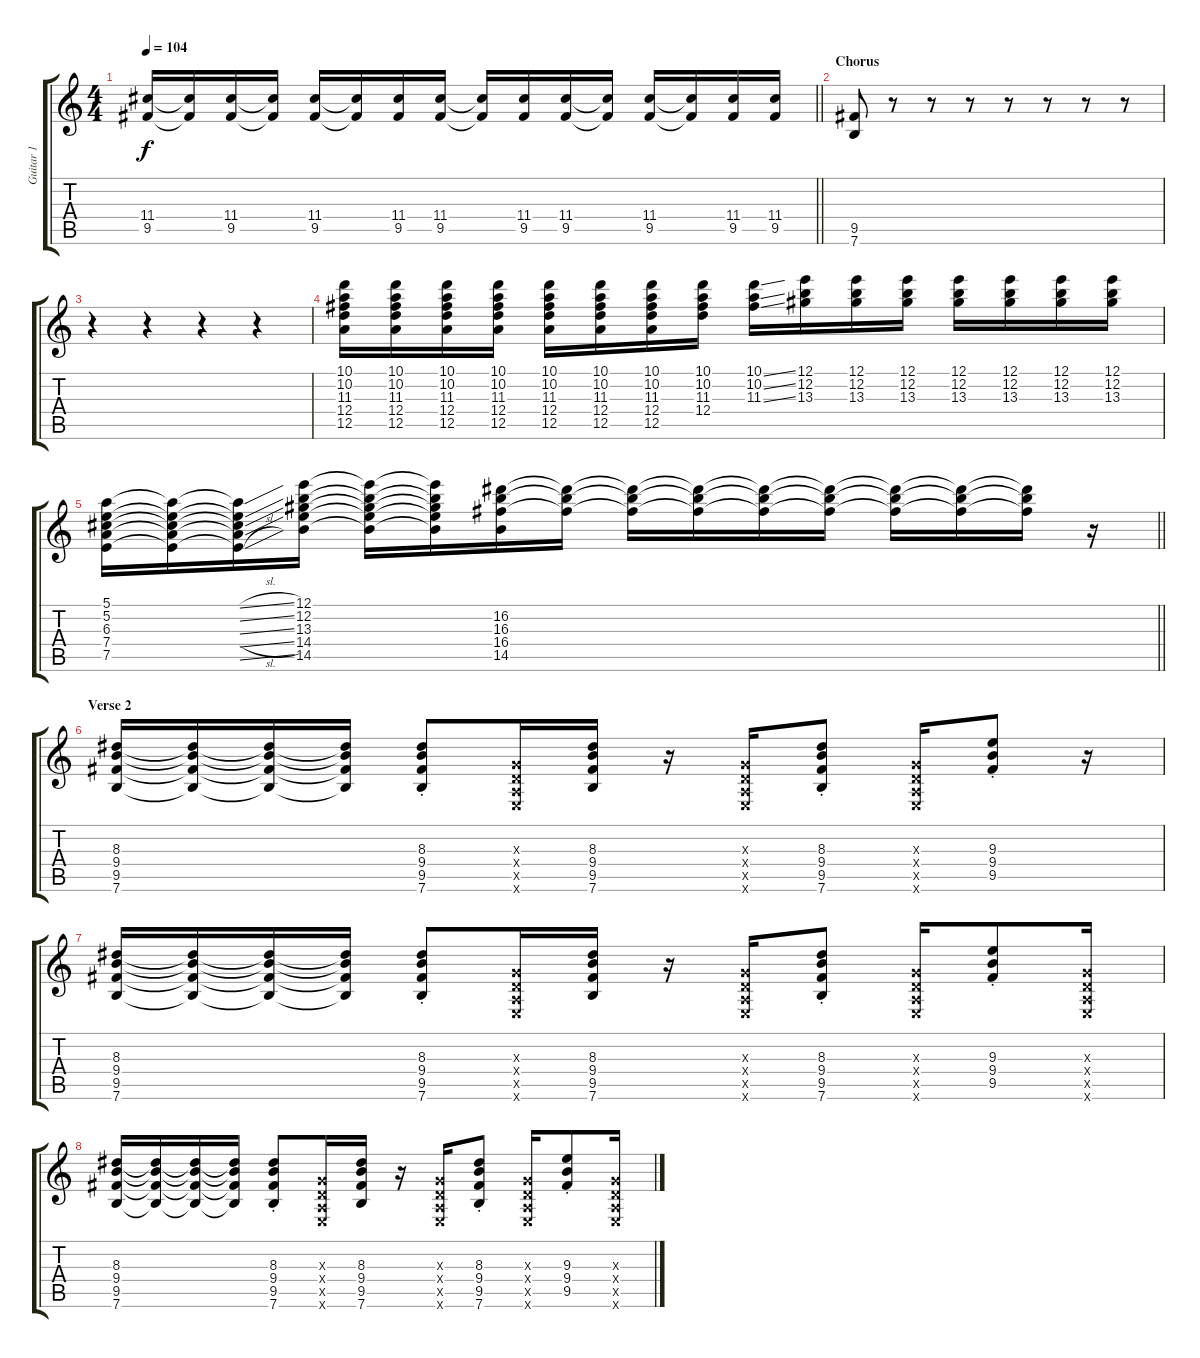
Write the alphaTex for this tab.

\track ("Guitar 1" "Guitar 1") {instrument overdrivenguitar}
\staff {score tabs}
\tuning (E4 B3 G3 D3 A2 E2) {hide}
\ts (4 4)
\tempo 104
\clef g2
\barLineRight lightlight
\ks c
(11.4 9.5).16{dy f} (11.4{t} 9.5{t}).16 (11.4 9.5).16 (11.4{t} 9.5{t}).16 (11.4 9.5).16 (11.4{t} 9.5{t}).16 (11.4 9.5).16 (11.4 9.5).16 (11.4{t} 9.5{t}).16 (11.4 9.5).16 (11.4 9.5).16 (11.4{t} 9.5{t}).16 (11.4 9.5).16 (11.4{t} 9.5{t}).16 (11.4 9.5).16 (11.4 9.5).16 |
\section ("" "Chorus")
(9.5 7.6).8 r.8 r.8 r.8 r.8 r.8 r.8 r.8 |
r.4 r.4 r.4 r.4 |
(10.1 10.2 11.3 12.4 12.5).16 (10.1 10.2 11.3 12.4 12.5).16 (10.1 10.2 11.3 12.4 12.5).16 (10.1 10.2 11.3 12.4 12.5).16 (10.1 10.2 11.3 12.4 12.5).16 (10.1 10.2 11.3 12.4 12.5).16 (10.1 10.2 11.3 12.4 12.5).16 (10.1 10.2 11.3 12.4).16 (10.1{ss} 10.2{ss} 11.3{ss}).16 (12.1 12.2 13.3).16 (12.1 12.2 13.3).16 (12.1 12.2 13.3).16 (12.1 12.2 13.3).16 (12.1 12.2 13.3).16 (12.1 12.2 13.3).16 (12.1 12.2 13.3).16 |
\barLineRight lightlight
(5.1 5.2 6.3 7.4 7.5).16 (5.1{t} 5.2{t} 6.3{t} 7.4{t} 7.5{t}).16 (5.1{sl t} 5.2{sl t} 6.3{sl t} 7.4{sl t} 7.5{sl t}).16 (12.1 12.2 13.3 14.4 14.5).16 (12.1{t} 12.2{t} 13.3{t} 14.4{t} 14.5{t}).16 (12.1{t} 12.2{t} 13.3{t} 14.4{t} 14.5{t}).16 (16.2 16.3 16.4 14.5).16 (16.2{t} 16.3{t} 16.4{t}).16 (16.2{t} 16.3{t} 16.4{t}).16 (16.2{t} 16.3{t} 16.4{t}).16 (16.2{t} 16.3{t} 16.4{t}).16 (16.2{t} 16.3{t} 16.4{t}).16 (16.2{t} 16.3{t} 16.4{t}).16 (16.2{t} 16.3{t} 16.4{t}).16 (16.2{t} 16.3{t} 16.4{t}).16 r.16 |
\section ("" "Verse 2")
(8.3 9.4 9.5 7.6).16 (8.3{t} 9.4{t} 9.5{t} 7.6{t}).16 (8.3{t} 9.4{t} 9.5{t} 7.6{t}).16 (8.3{t} 9.4{t} 9.5{t} 7.6{t}).16 (8.3{st} 9.4{st} 9.5{st} 7.6{st}).8 (0.3{x} 0.4{x} 0.5{x} 0.6{x}).16 (8.3 9.4 9.5 7.6).16 r.16 (0.3{x} 0.4{x} 0.5{x} 0.6{x}).16 (8.3{st} 9.4{st} 9.5{st} 7.6{st}).8 (0.3{x} 0.4{x} 0.5{x} 0.6{x}).16 (9.3{st} 9.4{st} 9.5).8 r.16 |
(8.3 9.4 9.5 7.6).16 (8.3{t} 9.4{t} 9.5{t} 7.6{t}).16 (8.3{t} 9.4{t} 9.5{t} 7.6{t}).16 (8.3{t} 9.4{t} 9.5{t} 7.6{t}).16 (8.3{st} 9.4{st} 9.5{st} 7.6{st}).8 (0.3{x} 0.4{x} 0.5{x} 0.6{x}).16 (8.3 9.4 9.5 7.6).16 r.16 (0.3{x} 0.4{x} 0.5{x} 0.6{x}).16 (8.3{st} 9.4{st} 9.5{st} 7.6{st}).8 (0.3{x} 0.4{x} 0.5{x} 0.6{x}).16 (9.3{st} 9.4{st} 9.5).8 (0.3{x} 0.4{x} 0.5{x} 0.6{x}).16 |
(8.3 9.4 9.5 7.6).16 (8.3{t} 9.4{t} 9.5{t} 7.6{t}).16 (8.3{t} 9.4{t} 9.5{t} 7.6{t}).16 (8.3{t} 9.4{t} 9.5{t} 7.6{t}).16 (8.3{st} 9.4{st} 9.5{st} 7.6{st}).8 (0.3{x} 0.4{x} 0.5{x} 0.6{x}).16 (8.3 9.4 9.5 7.6).16 r.16 (0.3{x} 0.4{x} 0.5{x} 0.6{x}).16 (8.3{st} 9.4{st} 9.5{st} 7.6{st}).8 (0.3{x} 0.4{x} 0.5{x} 0.6{x}).16 (9.3{st} 9.4{st} 9.5).8 (0.3{x} 0.4{x} 0.5{x} 0.6{x}).16
